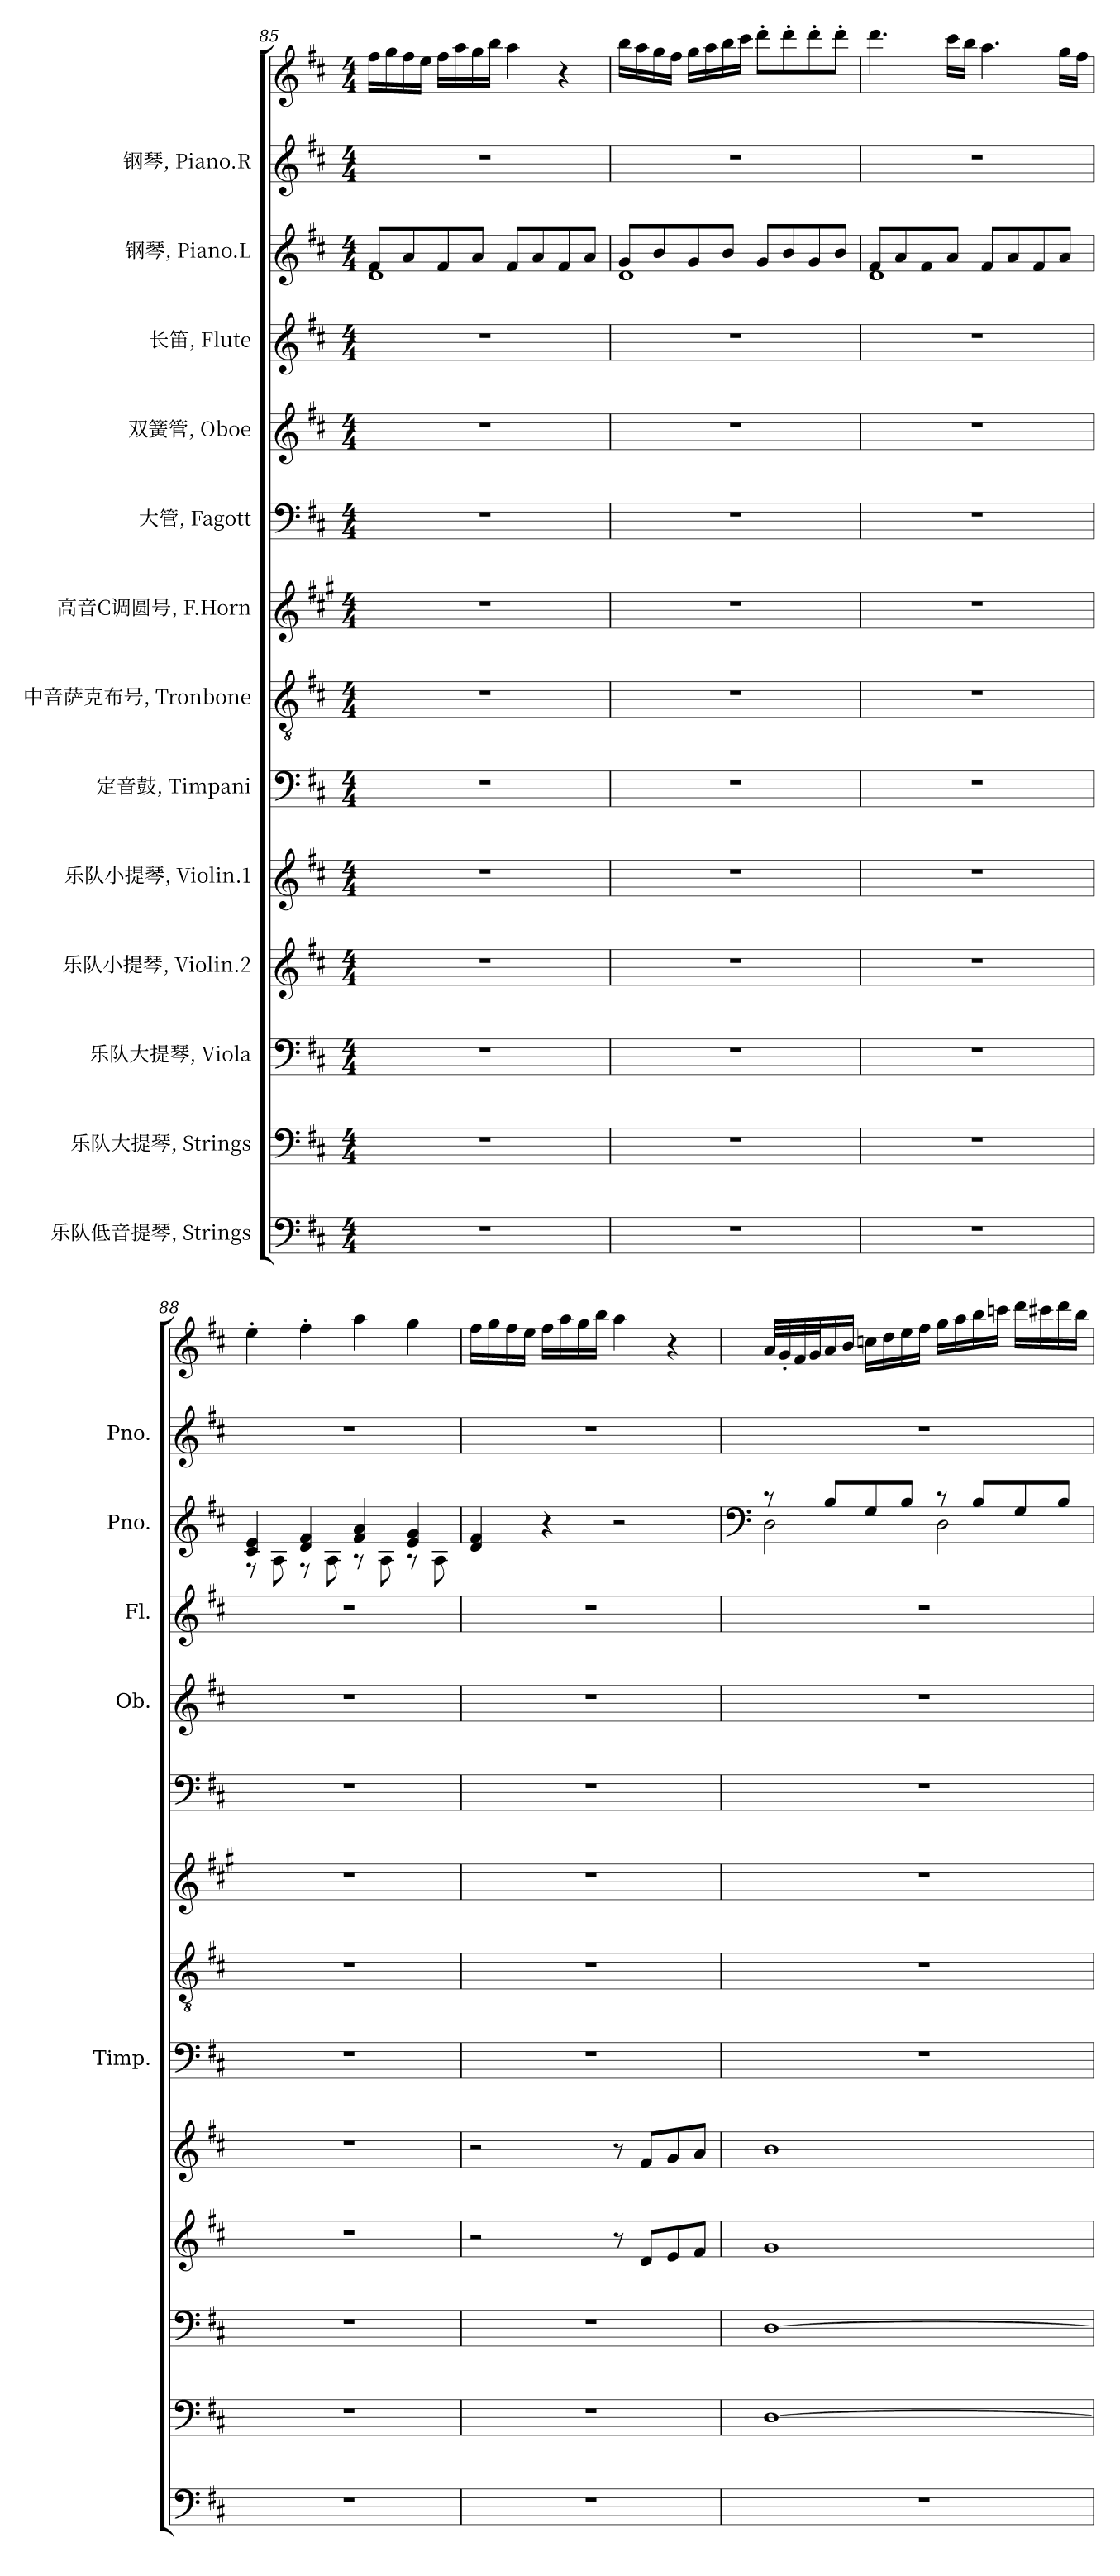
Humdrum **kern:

**kern	**kern	**kern	**kern	**kern	**kern	**kern	**kern	**kern	**kern	**kern	**kern	**kern	**kern
*part13	*part12	*part11	*part10	*part9	*part8	*part7	*part6	*part5	*part4	*part3	*part2	*part1	*part1
*staff14	*staff13	*staff12	*staff11	*staff10	*staff9	*staff8	*staff7	*staff6	*staff5	*staff4	*staff3	*staff2	*staff1
*I"乐队低音提琴, Strings	*I"乐队大提琴, Strings	*I"乐队大提琴, Viola	*I"乐队小提琴, Violin.2	*I"乐队小提琴, Violin.1	*I"定音鼓, Timpani	*I"中音萨克布号, Tronbone	*I"高音C调圆号, F.Horn	*I"大管, Fagott	*I"双簧管, Oboe	*I"长笛, Flute	*I"钢琴, Piano.L	*I"钢琴, Piano.R	*
*	*	*	*	*	*I'Timp.	*	*	*	*I'Ob.	*I'Fl.	*I'Pno.	*I'Pno.	*
*clefF4	*clefF4	*clefF4	*clefG2	*clefG2	*clefF4	*clefGv2	*clefG2	*clefF4	*clefG2	*clefG2	*clefG2	*clefG2	*clefG2
*ITrd7c12	*	*	*	*	*	*	*ITrd4c7	*	*	*	*	*	*
*k[f#c#]	*k[f#c#]	*k[f#c#]	*k[f#c#]	*k[f#c#]	*k[f#c#]	*k[f#c#]	*k[f#c#]	*k[f#c#]	*k[f#c#]	*k[f#c#]	*k[f#c#]	*k[f#c#]	*k[f#c#]
*M4/4	*M4/4	*M4/4	*M4/4	*M4/4	*M4/4	*M4/4	*M4/4	*M4/4	*M4/4	*M4/4	*M4/4	*M4/4	*M4/4
=85	=85	=85	=85	=85	=85	=85	=85	=85	=85	=85	=85	=85	=85
*	*	*	*	*	*	*	*	*	*	*	*^	*	*
1r	1r	1r	1r	1r	1r	1r	1r	1r	1r	1r	8f#/L	1d	1r	16ff#\LL
.	.	.	.	.	.	.	.	.	.	.	.	.	.	16gg\
.	.	.	.	.	.	.	.	.	.	.	8a/	.	.	16ff#\
.	.	.	.	.	.	.	.	.	.	.	.	.	.	16ee\JJ
.	.	.	.	.	.	.	.	.	.	.	8f#/	.	.	16ff#\LL
.	.	.	.	.	.	.	.	.	.	.	.	.	.	16aa\
.	.	.	.	.	.	.	.	.	.	.	8a/J	.	.	16gg\
.	.	.	.	.	.	.	.	.	.	.	.	.	.	16bb\JJ
.	.	.	.	.	.	.	.	.	.	.	8f#/L	.	.	4aa\
.	.	.	.	.	.	.	.	.	.	.	8a/	.	.	.
.	.	.	.	.	.	.	.	.	.	.	8f#/	.	.	4r
.	.	.	.	.	.	.	.	.	.	.	8a/J	.	.	.
=86	=86	=86	=86	=86	=86	=86	=86	=86	=86	=86	=86	=86	=86	=86
1r	1r	1r	1r	1r	1r	1r	1r	1r	1r	1r	8g/L	1d	1r	16bb\LL
.	.	.	.	.	.	.	.	.	.	.	.	.	.	16aa\
.	.	.	.	.	.	.	.	.	.	.	8b/	.	.	16gg\
.	.	.	.	.	.	.	.	.	.	.	.	.	.	16ff#\JJ
.	.	.	.	.	.	.	.	.	.	.	8g/	.	.	16gg\LL
.	.	.	.	.	.	.	.	.	.	.	.	.	.	16aa\
.	.	.	.	.	.	.	.	.	.	.	8b/J	.	.	16bb\
.	.	.	.	.	.	.	.	.	.	.	.	.	.	16ccc#\JJ
.	.	.	.	.	.	.	.	.	.	.	8g/L	.	.	8ddd'\L
.	.	.	.	.	.	.	.	.	.	.	8b/	.	.	8ddd'\
.	.	.	.	.	.	.	.	.	.	.	8g/	.	.	8ddd'\
.	.	.	.	.	.	.	.	.	.	.	8b/J	.	.	8ddd'\J
!!LO:PB:g=z
=87	=87	=87	=87	=87	=87	=87	=87	=87	=87	=87	=87	=87	=87	=87
1r	1r	1r	1r	1r	1r	1r	1r	1r	1r	1r	8f#/L	1d	1r	4.ddd\
.	.	.	.	.	.	.	.	.	.	.	8a/	.	.	.
.	.	.	.	.	.	.	.	.	.	.	8f#/	.	.	.
.	.	.	.	.	.	.	.	.	.	.	8a/J	.	.	16ccc#\LL
.	.	.	.	.	.	.	.	.	.	.	.	.	.	16bb\JJ
.	.	.	.	.	.	.	.	.	.	.	8f#/L	.	.	4.aa\
.	.	.	.	.	.	.	.	.	.	.	8a/	.	.	.
.	.	.	.	.	.	.	.	.	.	.	8f#/	.	.	.
.	.	.	.	.	.	.	.	.	.	.	8a/J	.	.	16gg\LL
.	.	.	.	.	.	.	.	.	.	.	.	.	.	16ff#\JJ
=88	=88	=88	=88	=88	=88	=88	=88	=88	=88	=88	=88	=88	=88	=88
1r	1r	1r	1r	1r	1r	1r	1r	1r	1r	1r	4c#/ 4e/	8r	1r	4ee'\
.	.	.	.	.	.	.	.	.	.	.	.	8A\	.	.
.	.	.	.	.	.	.	.	.	.	.	4d/ 4f#/	8r	.	4ff#'\
.	.	.	.	.	.	.	.	.	.	.	.	8A\	.	.
.	.	.	.	.	.	.	.	.	.	.	4f#/ 4a/	8r	.	4aa\
.	.	.	.	.	.	.	.	.	.	.	.	8A\	.	.
.	.	.	.	.	.	.	.	.	.	.	4e/ 4g/	8r	.	4gg\
.	.	.	.	.	.	.	.	.	.	.	.	8A\	.	.
*	*	*	*	*	*	*	*	*	*	*	*v	*v	*	*
=89	=89	=89	=89	=89	=89	=89	=89	=89	=89	=89	=89	=89	=89
1r	1r	1r	2r	2r	1r	1r	1r	1r	1r	1r	4d/ 4f#/	1r	16ff#\LL
.	.	.	.	.	.	.	.	.	.	.	.	.	16gg\
.	.	.	.	.	.	.	.	.	.	.	.	.	16ff#\
.	.	.	.	.	.	.	.	.	.	.	.	.	16ee\JJ
.	.	.	.	.	.	.	.	.	.	.	4r	.	16ff#\LL
.	.	.	.	.	.	.	.	.	.	.	.	.	16aa\
.	.	.	.	.	.	.	.	.	.	.	.	.	16gg\
.	.	.	.	.	.	.	.	.	.	.	.	.	16bb\JJ
.	.	.	8r	8r	.	.	.	.	.	.	2r	.	4aa\
.	.	.	8d/L	8f#/L	.	.	.	.	.	.	.	.	.
.	.	.	8e/	8g/	.	.	.	.	.	.	.	.	4r
.	.	.	8f#/J	8a/J	.	.	.	.	.	.	.	.	.
!!LO:PB:g=z
=90	=90	=90	=90	=90	=90	=90	=90	=90	=90	=90	=90	=90	=90
*	*	*	*	*	*	*	*	*	*	*	*clefF4	*	*
*	*	*	*	*	*	*	*	*	*	*	*^	*	*
1r	[1D	[1D	1g	1b	1r	1r	1r	1r	1r	1r	8r	2D\	1r	32a/LLL
.	.	.	.	.	.	.	.	.	.	.	.	.	.	32g'/
.	.	.	.	.	.	.	.	.	.	.	.	.	.	32f#/
.	.	.	.	.	.	.	.	.	.	.	.	.	.	32g/J
.	.	.	.	.	.	.	.	.	.	.	8B/L	.	.	16a/
.	.	.	.	.	.	.	.	.	.	.	.	.	.	16b/JJ
.	.	.	.	.	.	.	.	.	.	.	8G/	.	.	16ccn\LL
.	.	.	.	.	.	.	.	.	.	.	.	.	.	16dd\
.	.	.	.	.	.	.	.	.	.	.	8B/J	.	.	16ee\
.	.	.	.	.	.	.	.	.	.	.	.	.	.	16ff#\JJ
.	.	.	.	.	.	.	.	.	.	.	8r	2D\	.	16gg\LL
.	.	.	.	.	.	.	.	.	.	.	.	.	.	16aa\
.	.	.	.	.	.	.	.	.	.	.	8B/L	.	.	16bb\
.	.	.	.	.	.	.	.	.	.	.	.	.	.	16cccn\JJ
.	.	.	.	.	.	.	.	.	.	.	8G/	.	.	16ddd\LL
.	.	.	.	.	.	.	.	.	.	.	.	.	.	16ccc#X\
.	.	.	.	.	.	.	.	.	.	.	8B/J	.	.	16ddd\
.	.	.	.	.	.	.	.	.	.	.	.	.	.	16bb\JJ
*	*	*	*	*	*	*	*	*	*	*	*v	*v	*	*
=	=	=	=	=	=	=	=	=	=	=	=	=	=
*-	*-	*-	*-	*-	*-	*-	*-	*-	*-	*-	*-	*-	*-
